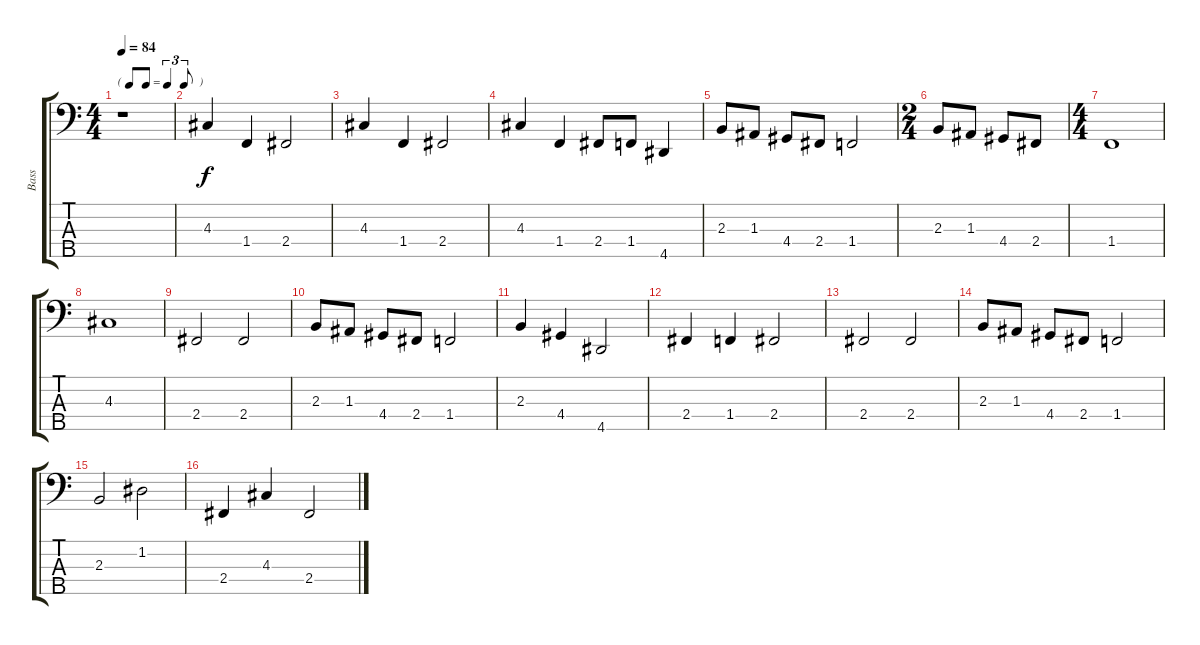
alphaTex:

\track ("Bass" "Bass") {instrument electricbassfinger}
\staff {score tabs}
\tuning (G2 D2 A1 E1 B0) {hide}
\ts (4 4)
\tf triplet8th
\tempo 84
\clef f4
\ks c
r.1{dy f} |
4.3.4 1.4.4 2.4.2 |
4.3.4 1.4.4 2.4.2 |
4.3.4 1.4.4 2.4.8 1.4.8 4.5.4 |
2.3.8 1.3.8 4.4.8 2.4.8 1.4.2 |
\ts (2 4)
2.3.8 1.3.8 4.4.8 2.4.8 |
\ts (4 4)
1.4.1 |
4.3.1 |
2.4.2 2.4.2 |
2.3.8 1.3.8 4.4.8 2.4.8 1.4.2 |
2.3.4 4.4.4 4.5.2 |
2.4.4 1.4.4 2.4.2 |
2.4.2 2.4.2 |
2.3.8 1.3.8 4.4.8 2.4.8 1.4.2 |
2.3.2 1.2.2 |
2.4.4 4.3.4 2.4.2
